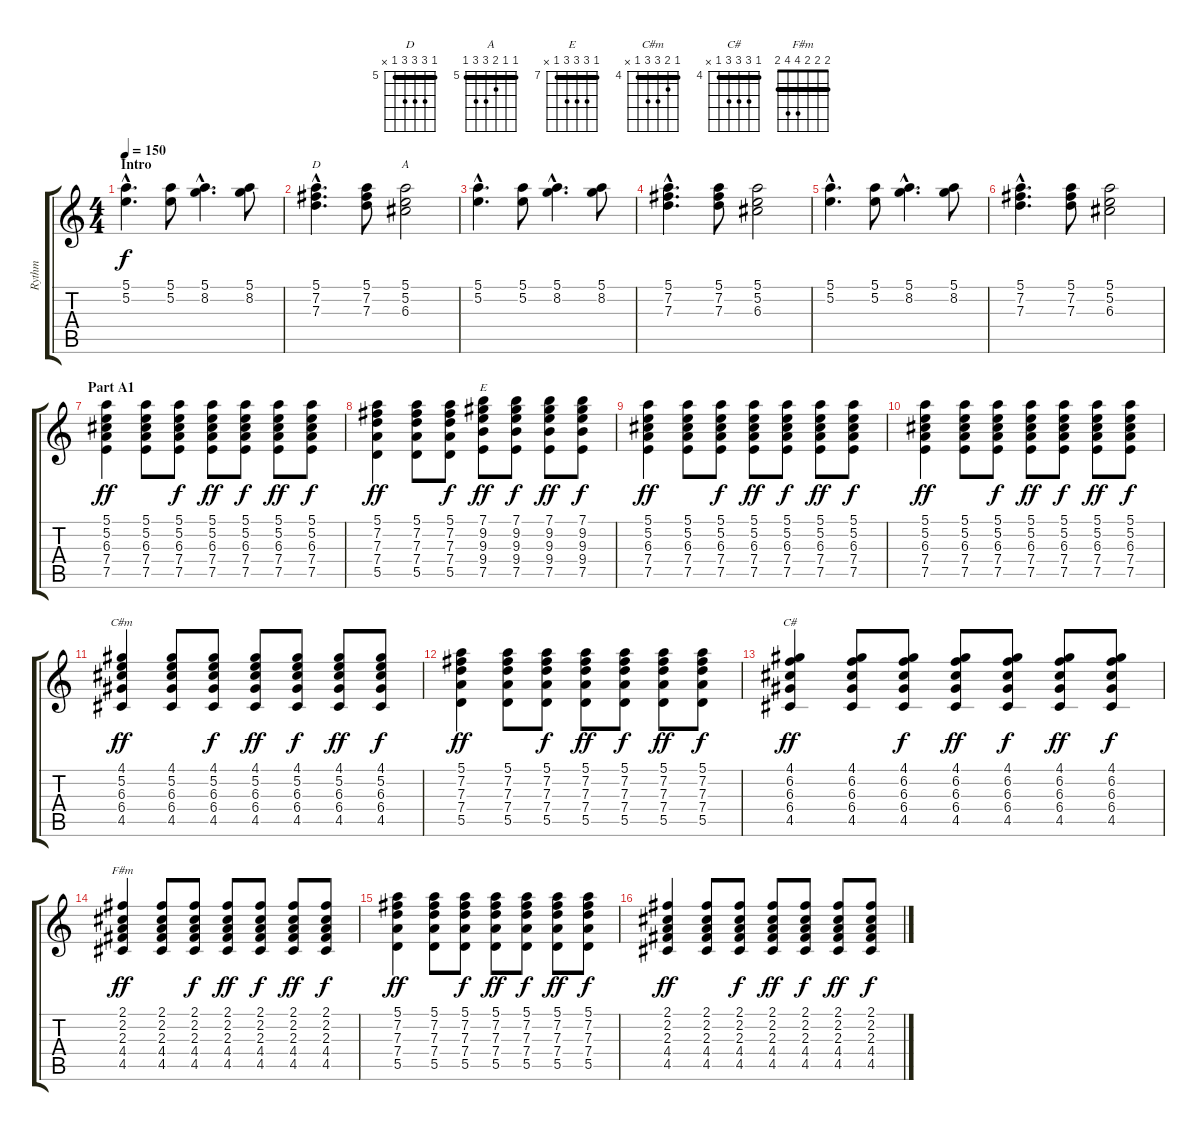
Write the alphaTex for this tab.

\track ("Rythm" "Rythm") {instrument acousticguitarsteel}
\staff {score tabs}
\tuning (E4 B3 G3 D3 A2 E2) {hide}
\chord ("D" 5 7 7 7 5 x) {firstfret 5 barre 5}
\chord ("A" 5 5 6 7 7 5) {firstfret 5 barre 5}
\chord ("E" 7 9 9 9 7 x) {firstfret 7 barre 7}
\chord ("C#m" 4 5 6 6 4 x) {firstfret 4 barre 4}
\chord ("C#" 4 6 6 6 4 x) {firstfret 4 barre 4}
\chord ("F#m" 2 2 2 4 4 2) {barre 2}
\ts (4 4)
\section ("" "Intro")
\tempo 150
\clef g2
\ks c
(5.1{hac} 5.2{hac}).4{d dy f instrument acousticguitarsteel} (5.1 5.2).8 (5.1{hac} 8.2{hac}).4{d} (5.1 8.2).8 |
(5.1{hac} 7.2{hac} 7.3{hac}).4{d ch "D"} (5.1 7.2 7.3).8 (5.1 5.2 6.3).2{ch "A"} |
(5.1{hac} 5.2{hac}).4{d} (5.1 5.2).8 (5.1{hac} 8.2{hac}).4{d} (5.1 8.2).8 |
(5.1{hac} 7.2{hac} 7.3{hac}).4{d} (5.1 7.2 7.3).8 (5.1 5.2 6.3).2 |
(5.1{hac} 5.2{hac}).4{d} (5.1 5.2).8 (5.1{hac} 8.2{hac}).4{d} (5.1 8.2).8 |
(5.1{hac} 7.2{hac} 7.3{hac}).4{d} (5.1 7.2 7.3).8 (5.1 5.2 6.3).2 |
\section ("" "Part A1")
(5.1 5.2 6.3 7.4 7.5).4{dy ff} (5.1 5.2 6.3 7.4 7.5).8 (5.1 5.2 6.3 7.4 7.5).8{dy f} (5.1 5.2 6.3 7.4 7.5).8{dy ff} (5.1 5.2 6.3 7.4 7.5).8{dy f} (5.1 5.2 6.3 7.4 7.5).8{dy ff} (5.1 5.2 6.3 7.4 7.5).8{dy f} |
(5.1 7.2 7.3 7.4 5.5).4{dy ff} (5.1 7.2 7.3 7.4 5.5).8 (5.1 7.2 7.3 7.4 5.5).8{dy f} (7.1 9.2 9.3 9.4 7.5).8{ch "E" dy ff} (7.1 9.2 9.3 9.4 7.5).8{dy f} (7.1 9.2 9.3 9.4 7.5).8{dy ff} (7.1 9.2 9.3 9.4 7.5).8{dy f} |
(5.1 5.2 6.3 7.4 7.5).4{dy ff} (5.1 5.2 6.3 7.4 7.5).8 (5.1 5.2 6.3 7.4 7.5).8{dy f} (5.1 5.2 6.3 7.4 7.5).8{dy ff} (5.1 5.2 6.3 7.4 7.5).8{dy f} (5.1 5.2 6.3 7.4 7.5).8{dy ff} (5.1 5.2 6.3 7.4 7.5).8{dy f} |
(5.1 5.2 6.3 7.4 7.5).4{dy ff} (5.1 5.2 6.3 7.4 7.5).8 (5.1 5.2 6.3 7.4 7.5).8{dy f} (5.1 5.2 6.3 7.4 7.5).8{dy ff} (5.1 5.2 6.3 7.4 7.5).8{dy f} (5.1 5.2 6.3 7.4 7.5).8{dy ff} (5.1 5.2 6.3 7.4 7.5).8{dy f} |
(4.1 5.2 6.3 6.4 4.5).4{ch "C#m" dy ff} (4.1 5.2 6.3 6.4 4.5).8 (4.1 5.2 6.3 6.4 4.5).8{dy f} (4.1 5.2 6.3 6.4 4.5).8{dy ff} (4.1 5.2 6.3 6.4 4.5).8{dy f} (4.1 5.2 6.3 6.4 4.5).8{dy ff} (4.1 5.2 6.3 6.4 4.5).8{dy f} |
(5.1 7.2 7.3 7.4 5.5).4{dy ff} (5.1 7.2 7.3 7.4 5.5).8 (5.1 7.2 7.3 7.4 5.5).8{dy f} (5.1 7.2 7.3 7.4 5.5).8{dy ff} (5.1 7.2 7.3 7.4 5.5).8{dy f} (5.1 7.2 7.3 7.4 5.5).8{dy ff} (5.1 7.2 7.3 7.4 5.5).8{dy f} |
(4.1 6.2 6.3 6.4 4.5).4{ch "C#" dy ff} (4.1 6.2 6.3 6.4 4.5).8 (4.1 6.2 6.3 6.4 4.5).8{dy f} (4.1 6.2 6.3 6.4 4.5).8{dy ff} (4.1 6.2 6.3 6.4 4.5).8{dy f} (4.1 6.2 6.3 6.4 4.5).8{dy ff} (4.1 6.2 6.3 6.4 4.5).8{dy f} |
(2.1 2.2 2.3 4.4 4.5).4{ch "F#m" dy ff} (2.1 2.2 2.3 4.4 4.5).8 (2.1 2.2 2.3 4.4 4.5).8{dy f} (2.1 2.2 2.3 4.4 4.5).8{dy ff} (2.1 2.2 2.3 4.4 4.5).8{dy f} (2.1 2.2 2.3 4.4 4.5).8{dy ff} (2.1 2.2 2.3 4.4 4.5).8{dy f} |
(5.1 7.2 7.3 7.4 5.5).4{dy ff} (5.1 7.2 7.3 7.4 5.5).8 (5.1 7.2 7.3 7.4 5.5).8{dy f} (5.1 7.2 7.3 7.4 5.5).8{dy ff} (5.1 7.2 7.3 7.4 5.5).8{dy f} (5.1 7.2 7.3 7.4 5.5).8{dy ff} (5.1 7.2 7.3 7.4 5.5).8{dy f} |
(2.1 2.2 2.3 4.4 4.5).4{dy ff} (2.1 2.2 2.3 4.4 4.5).8 (2.1 2.2 2.3 4.4 4.5).8{dy f} (2.1 2.2 2.3 4.4 4.5).8{dy ff} (2.1 2.2 2.3 4.4 4.5).8{dy f} (2.1 2.2 2.3 4.4 4.5).8{dy ff} (2.1 2.2 2.3 4.4 4.5).8{dy f}
